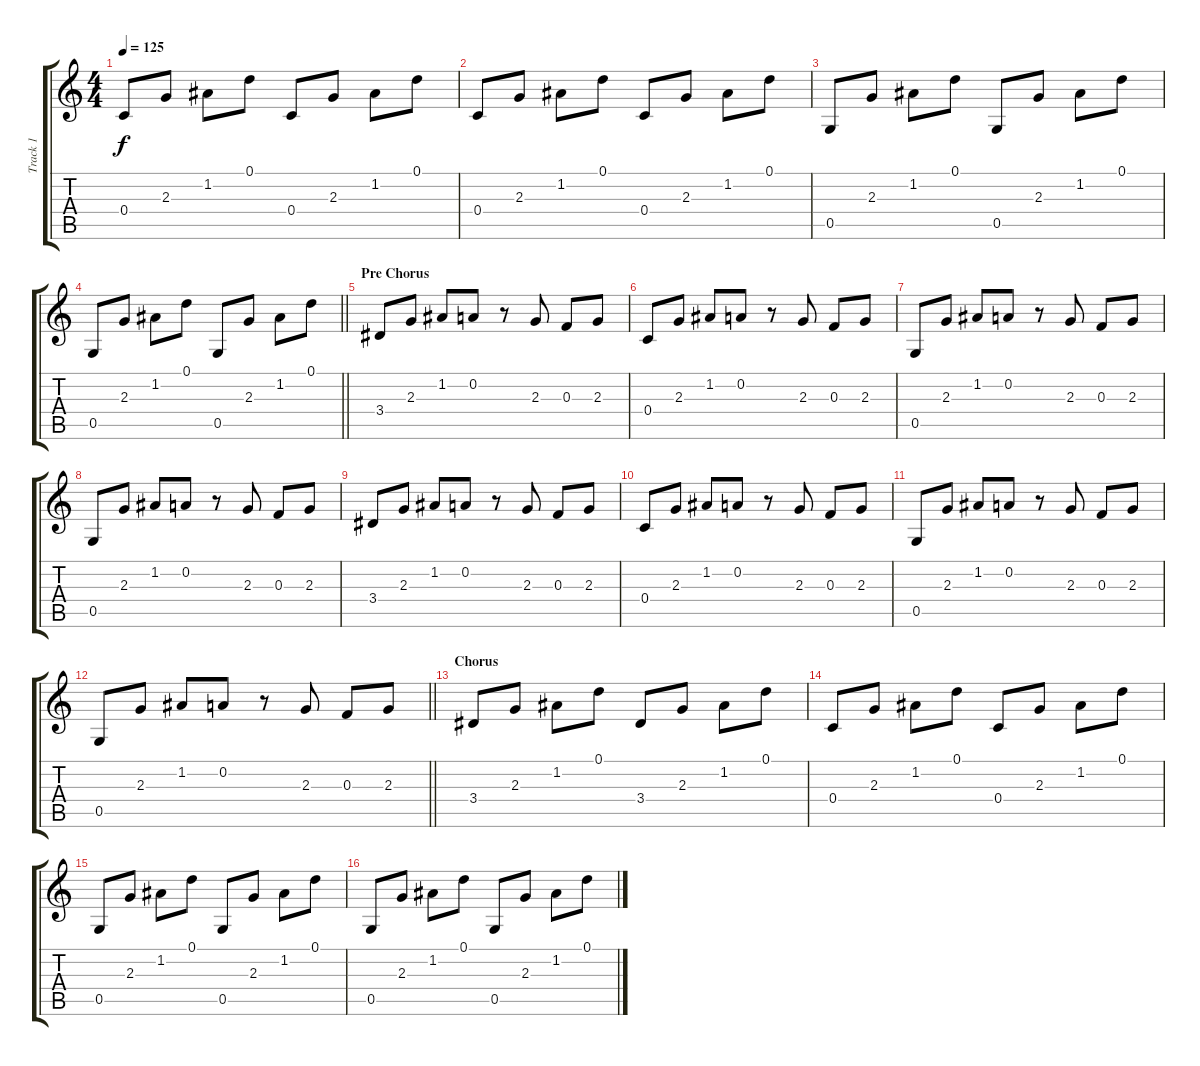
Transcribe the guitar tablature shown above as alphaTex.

\track ("Track 1" "Track 1") {instrument electricguitarjazz}
\staff {score tabs}
\tuning (D4 A3 F3 C3 G2 C2) {hide}
\ts (4 4)
\tempo 125
\clef g2
\ks c
0.4.8{dy f} 2.3.8 1.2.8 0.1.8 0.4.8 2.3.8 1.2.8 0.1.8 |
0.4.8 2.3.8 1.2.8 0.1.8 0.4.8 2.3.8 1.2.8 0.1.8 |
0.5.8 2.3.8 1.2.8 0.1.8 0.5.8 2.3.8 1.2.8 0.1.8 |
\barLineRight lightlight
0.5.8 2.3.8 1.2.8 0.1.8 0.5.8 2.3.8 1.2.8 0.1.8 |
\section ("" "Pre Chorus")
3.4.8 2.3.8 1.2.8 0.2.8 r.8 2.3.8 0.3.8 2.3.8 |
0.4.8 2.3.8 1.2.8 0.2.8 r.8 2.3.8 0.3.8 2.3.8 |
0.5.8 2.3.8 1.2.8 0.2.8 r.8 2.3.8 0.3.8 2.3.8 |
0.5.8 2.3.8 1.2.8 0.2.8 r.8 2.3.8 0.3.8 2.3.8 |
3.4.8 2.3.8 1.2.8 0.2.8 r.8 2.3.8 0.3.8 2.3.8 |
0.4.8 2.3.8 1.2.8 0.2.8 r.8 2.3.8 0.3.8 2.3.8 |
0.5.8 2.3.8 1.2.8 0.2.8 r.8 2.3.8 0.3.8 2.3.8 |
\barLineRight lightlight
0.5.8 2.3.8 1.2.8 0.2.8 r.8 2.3.8 0.3.8 2.3.8 |
\section ("" "Chorus")
3.4.8 2.3.8 1.2.8 0.1.8 3.4.8 2.3.8 1.2.8 0.1.8 |
0.4.8 2.3.8 1.2.8 0.1.8 0.4.8 2.3.8 1.2.8 0.1.8 |
0.5.8 2.3.8 1.2.8 0.1.8 0.5.8 2.3.8 1.2.8 0.1.8 |
0.5.8 2.3.8 1.2.8 0.1.8 0.5.8 2.3.8 1.2.8 0.1.8
